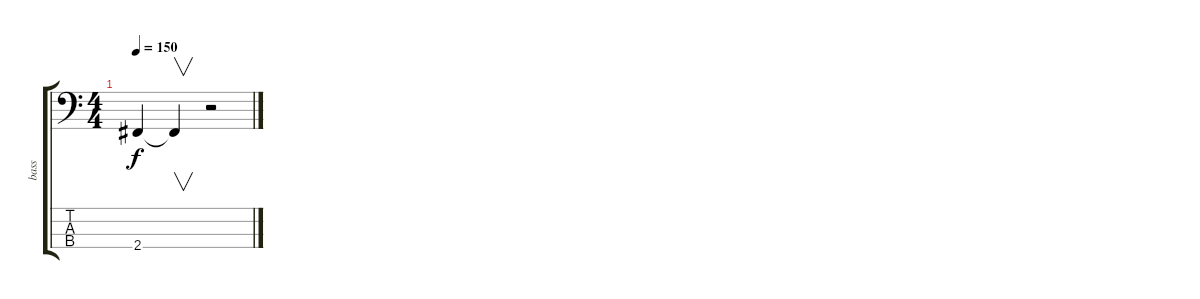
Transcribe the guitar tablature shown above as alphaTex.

\track ("bass" "bass") {instrument electricbasspick}
\staff {score tabs}
\tuning (G2 D2 A1 E1) {hide}
\ts (4 4)
\tempo 150
\clef f4
\ks c
2.4.4{dy f} 2.4{t}.4{v} r.2
